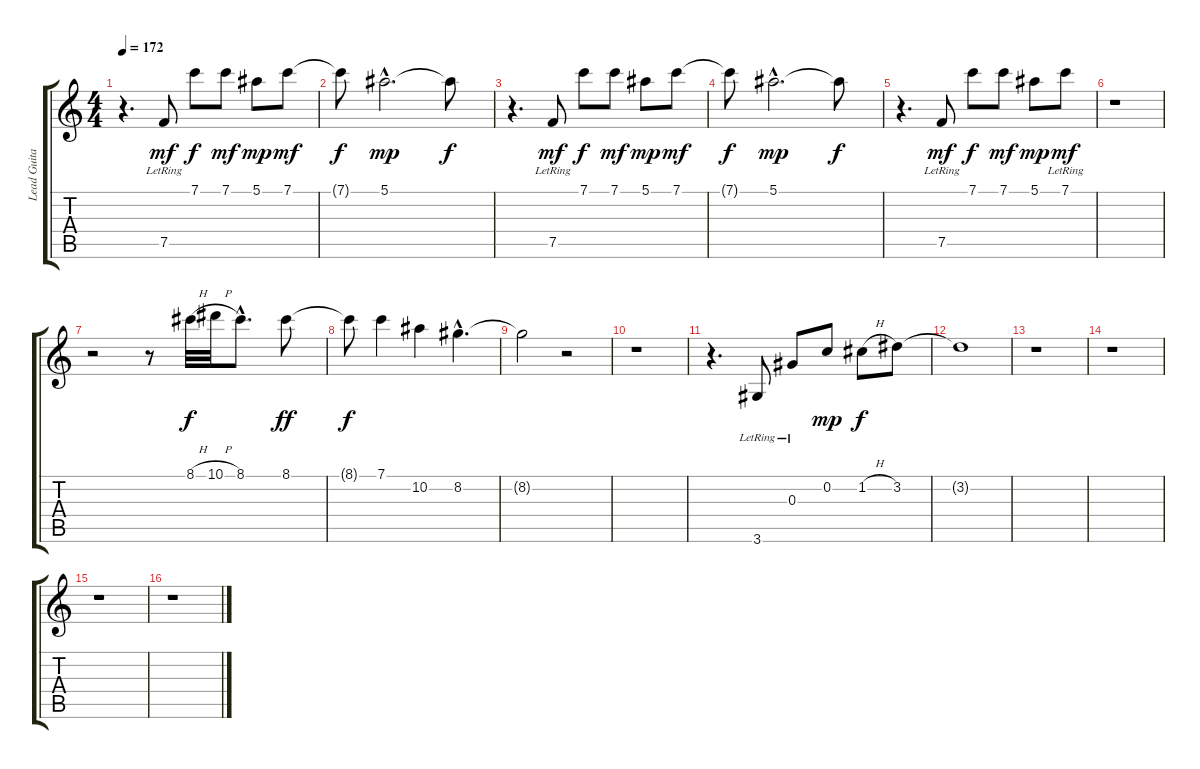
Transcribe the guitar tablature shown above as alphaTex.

\track ("Lead Guitar" "Lead Guita") {instrument acousticguitarnylon}
\staff {score tabs}
\tuning (F4 C4 Ab3 Eb3 Bb2 F2) {hide}
\ts (4 4)
\tempo 172
\clef g2
\ks c
r.4{d dy f} 7.5{lr}.8{dy mf} 7.1.8{dy f} 7.1.8{dy mf} 5.1.8{dy mp} 7.1.8{dy mf} |
7.1{t}.8{dy f} 5.1{hac}.2{d dy mp} 5.1{t}.8{dy f} |
r.4{d} 7.5{lr}.8{dy mf} 7.1.8{dy f} 7.1.8{dy mf} 5.1.8{dy mp} 7.1.8{dy mf} |
7.1{t}.8{dy f} 5.1{hac}.2{d dy mp} 5.1{t}.8{dy f} |
r.4{d} 7.5{lr}.8{dy mf} 7.1.8{dy f} 7.1.8{dy mf} 5.1.8{dy mp} 7.1{lr}.8{dy mf} |
r.1 |
r.2 r.8 8.1{h}.32{dy f} 10.1{h}.32 8.1{hac}.8{d} 8.1.8{dy ff} |
8.1{t}.8{dy f} 7.1.4 10.2.4 8.2{hac}.4{d} |
8.2{t}.2 r.2 |
r.1 |
r.4{d} 3.6{lr}.8 0.3{lr}.8 0.2.8{dy mp} 1.2{h}.8{dy f} 3.2.8 |
3.2{t}.1 |
r.1 |
r.1 |
r.1 |
r.1
